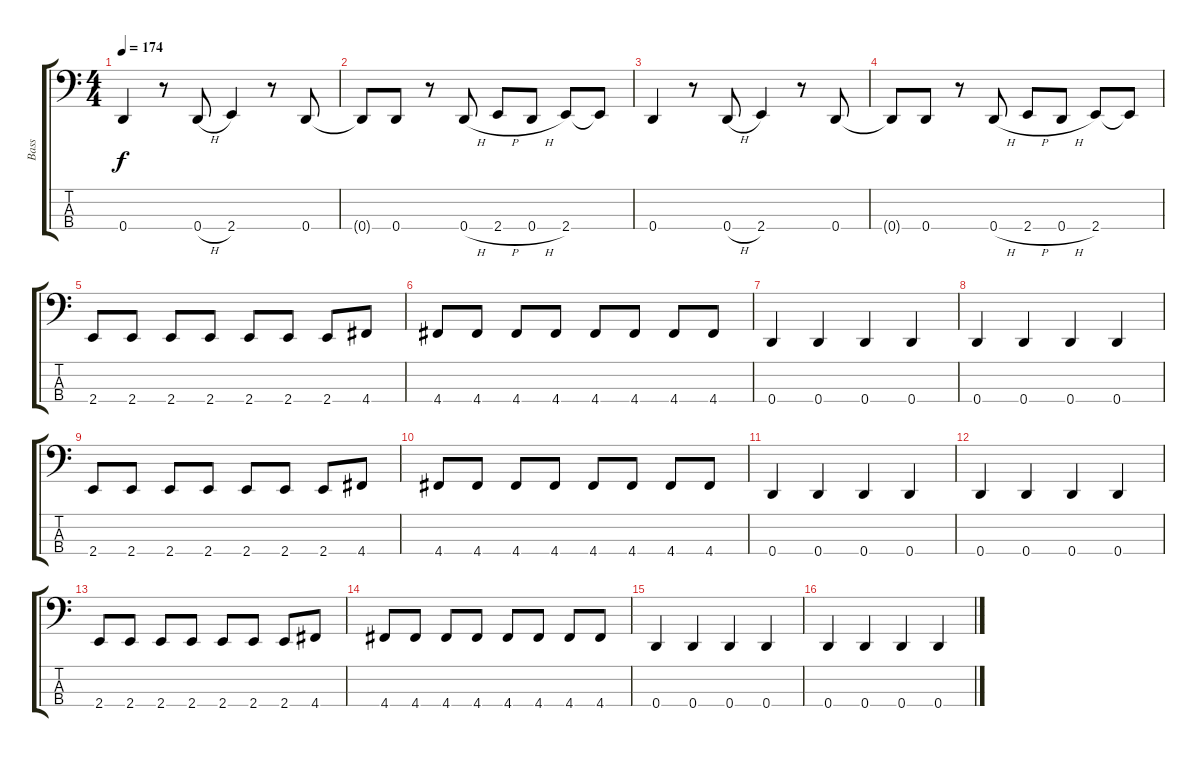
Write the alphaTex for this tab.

\track ("Bass" "Bass") {instrument electricbassfinger}
\staff {score tabs}
\tuning (G2 D2 A1 D1) {hide}
\ts (4 4)
\tempo 174
\clef f4
\ks c
0.4.4{dy f} r.8 0.4{h}.8 2.4.4 r.8 0.4.8 |
0.4{t}.8 0.4.8 r.8 0.4{h}.8 2.4{h}.8 0.4{h}.8 2.4.8 2.4{t}.8 |
0.4.4 r.8 0.4{h}.8 2.4.4 r.8 0.4.8 |
0.4{t}.8 0.4.8 r.8 0.4{h}.8 2.4{h}.8 0.4{h}.8 2.4.8 2.4{t}.8 |
2.4.8 2.4.8 2.4.8 2.4.8 2.4.8 2.4.8 2.4.8 4.4.8 |
4.4.8 4.4.8 4.4.8 4.4.8 4.4.8 4.4.8 4.4.8 4.4.8 |
0.4.4 0.4.4 0.4.4 0.4.4 |
0.4.4 0.4.4 0.4.4 0.4.4 |
2.4.8 2.4.8 2.4.8 2.4.8 2.4.8 2.4.8 2.4.8 4.4.8 |
4.4.8 4.4.8 4.4.8 4.4.8 4.4.8 4.4.8 4.4.8 4.4.8 |
0.4.4 0.4.4 0.4.4 0.4.4 |
0.4.4 0.4.4 0.4.4 0.4.4 |
2.4.8 2.4.8 2.4.8 2.4.8 2.4.8 2.4.8 2.4.8 4.4.8 |
4.4.8 4.4.8 4.4.8 4.4.8 4.4.8 4.4.8 4.4.8 4.4.8 |
0.4.4 0.4.4 0.4.4 0.4.4 |
0.4.4 0.4.4 0.4.4 0.4.4
